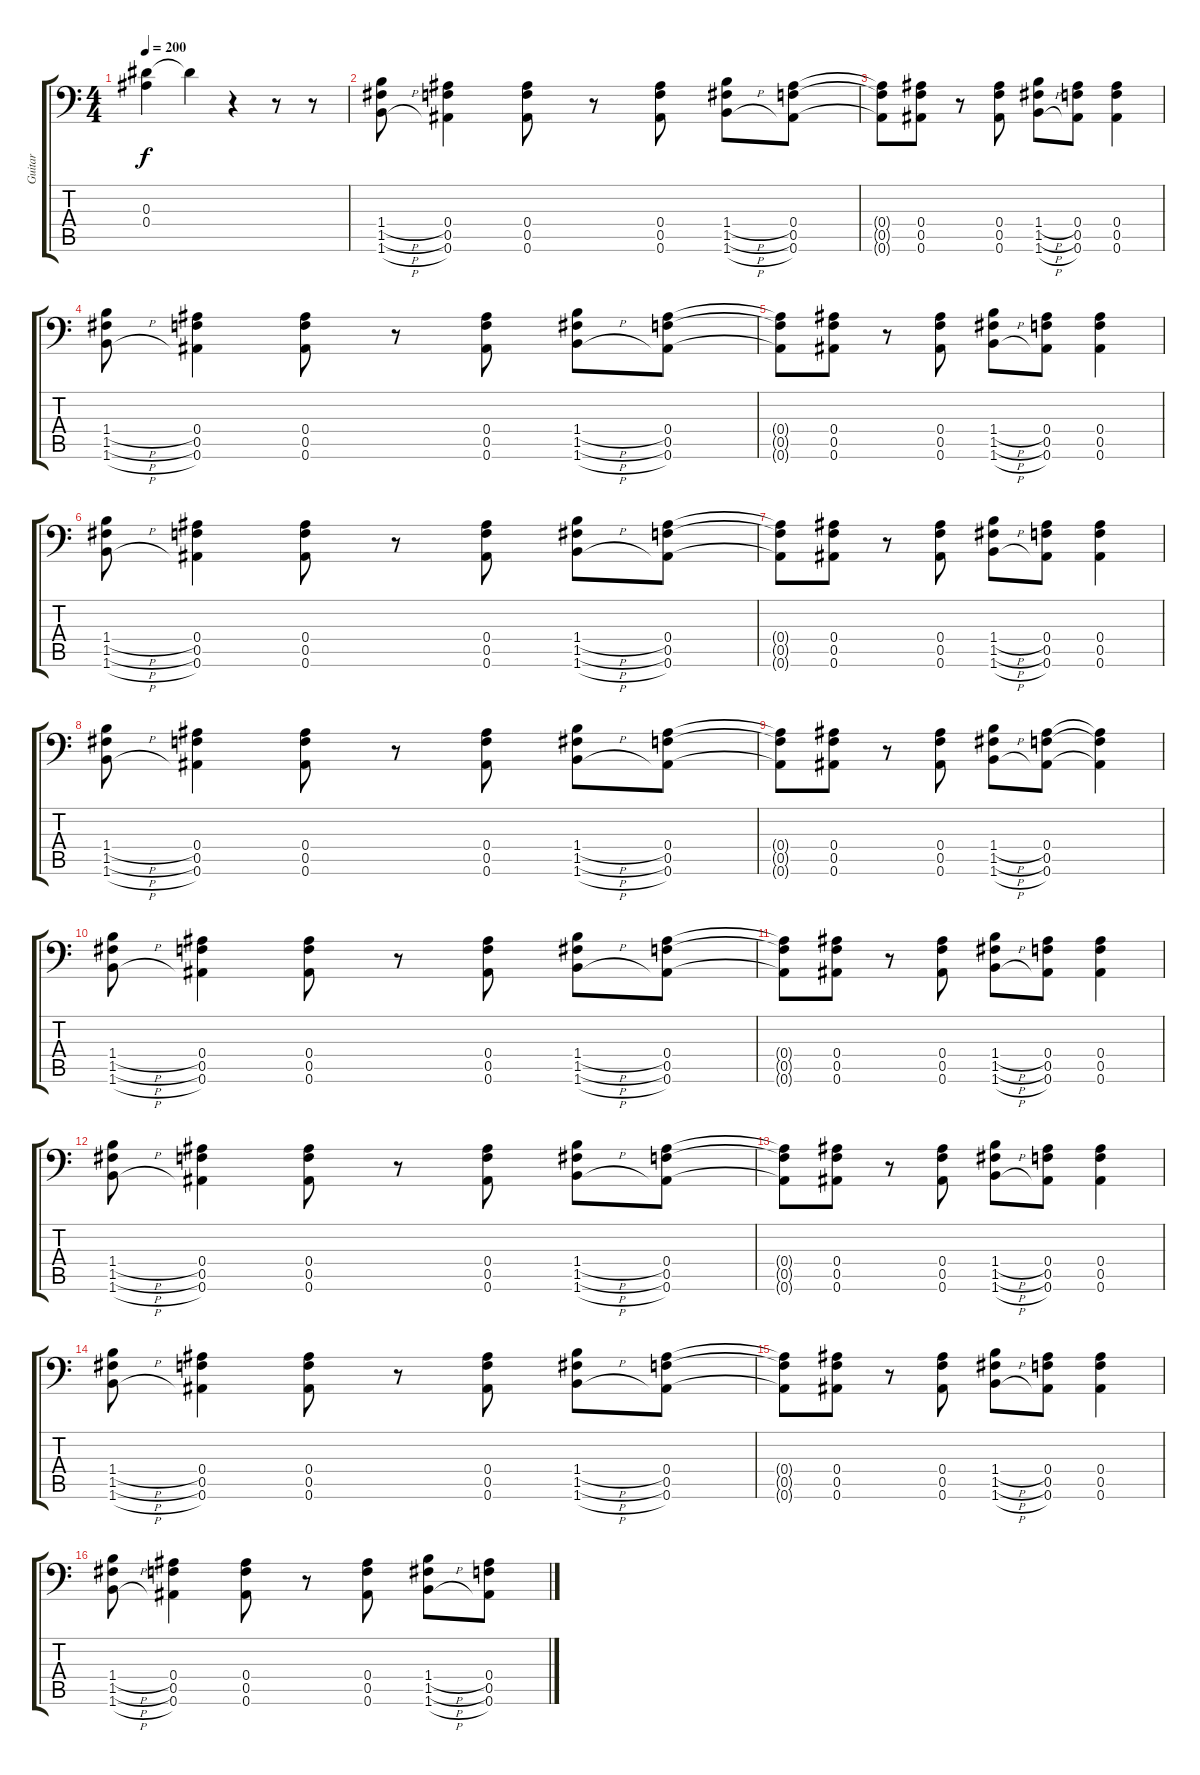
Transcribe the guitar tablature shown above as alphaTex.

\track ("Guitar" "Guitar") {instrument distortionguitar}
\staff {score tabs}
\tuning (C4 G3 Eb3 Bb2 F2 Bb1) {hide}
\ts (4 4)
\tempo 200
\clef f4
\ks c
(0.3{t} 0.4{t}).4{dy f} 0.3{t}.4 r.4 r.8{instrument distortionguitar} r.8 |
(1.4{h} 1.5{h} 1.6{h}).8 (0.4 0.5 0.6).4 (0.4 0.5 0.6).8 r.8 (0.4 0.5 0.6).8 (1.4{h} 1.5{h} 1.6{h}).8 (0.4 0.5 0.6).8 |
(0.4{t} 0.5{t} 0.6{t}).8 (0.4 0.5 0.6).8 r.8 (0.4 0.5 0.6).8 (1.4{h} 1.5{h} 1.6{h}).8 (0.4 0.5 0.6).8 (0.4 0.5 0.6).4 |
(1.4{h} 1.5{h} 1.6{h}).8 (0.4 0.5 0.6).4 (0.4 0.5 0.6).8 r.8 (0.4 0.5 0.6).8 (1.4{h} 1.5{h} 1.6{h}).8 (0.4 0.5 0.6).8 |
(0.4{t} 0.5{t} 0.6{t}).8 (0.4 0.5 0.6).8 r.8 (0.4 0.5 0.6).8 (1.4{h} 1.5{h} 1.6{h}).8 (0.4 0.5 0.6).8 (0.4 0.5 0.6).4 |
(1.4{h} 1.5{h} 1.6{h}).8 (0.4 0.5 0.6).4 (0.4 0.5 0.6).8 r.8 (0.4 0.5 0.6).8 (1.4{h} 1.5{h} 1.6{h}).8 (0.4 0.5 0.6).8 |
(0.4{t} 0.5{t} 0.6{t}).8 (0.4 0.5 0.6).8 r.8 (0.4 0.5 0.6).8 (1.4{h} 1.5{h} 1.6{h}).8 (0.4 0.5 0.6).8 (0.4 0.5 0.6).4 |
(1.4{h} 1.5{h} 1.6{h}).8 (0.4 0.5 0.6).4 (0.4 0.5 0.6).8 r.8 (0.4 0.5 0.6).8 (1.4{h} 1.5{h} 1.6{h}).8 (0.4 0.5 0.6).8 |
(0.4{t} 0.5{t} 0.6{t}).8 (0.4 0.5 0.6).8 r.8 (0.4 0.5 0.6).8 (1.4{h} 1.5{h} 1.6{h}).8 (0.4 0.5 0.6).8 (0.4{t} 0.5{t} 0.6{t}).4 |
(1.4{h} 1.5{h} 1.6{h}).8 (0.4 0.5 0.6).4 (0.4 0.5 0.6).8 r.8 (0.4 0.5 0.6).8 (1.4{h} 1.5{h} 1.6{h}).8 (0.4 0.5 0.6).8 |
(0.4{t} 0.5{t} 0.6{t}).8 (0.4 0.5 0.6).8 r.8 (0.4 0.5 0.6).8 (1.4{h} 1.5{h} 1.6{h}).8 (0.4 0.5 0.6).8 (0.4 0.5 0.6).4 |
(1.4{h} 1.5{h} 1.6{h}).8 (0.4 0.5 0.6).4 (0.4 0.5 0.6).8 r.8 (0.4 0.5 0.6).8 (1.4{h} 1.5{h} 1.6{h}).8 (0.4 0.5 0.6).8 |
(0.4{t} 0.5{t} 0.6{t}).8 (0.4 0.5 0.6).8 r.8 (0.4 0.5 0.6).8 (1.4{h} 1.5{h} 1.6{h}).8 (0.4 0.5 0.6).8 (0.4 0.5 0.6).4 |
(1.4{h} 1.5{h} 1.6{h}).8 (0.4 0.5 0.6).4 (0.4 0.5 0.6).8 r.8 (0.4 0.5 0.6).8 (1.4{h} 1.5{h} 1.6{h}).8 (0.4 0.5 0.6).8 |
(0.4{t} 0.5{t} 0.6{t}).8 (0.4 0.5 0.6).8 r.8 (0.4 0.5 0.6).8 (1.4{h} 1.5{h} 1.6{h}).8 (0.4 0.5 0.6).8 (0.4 0.5 0.6).4 |
(1.4{h} 1.5{h} 1.6{h}).8 (0.4 0.5 0.6).4 (0.4 0.5 0.6).8 r.8 (0.4 0.5 0.6).8 (1.4{h} 1.5{h} 1.6{h}).8 (0.4 0.5 0.6).8
